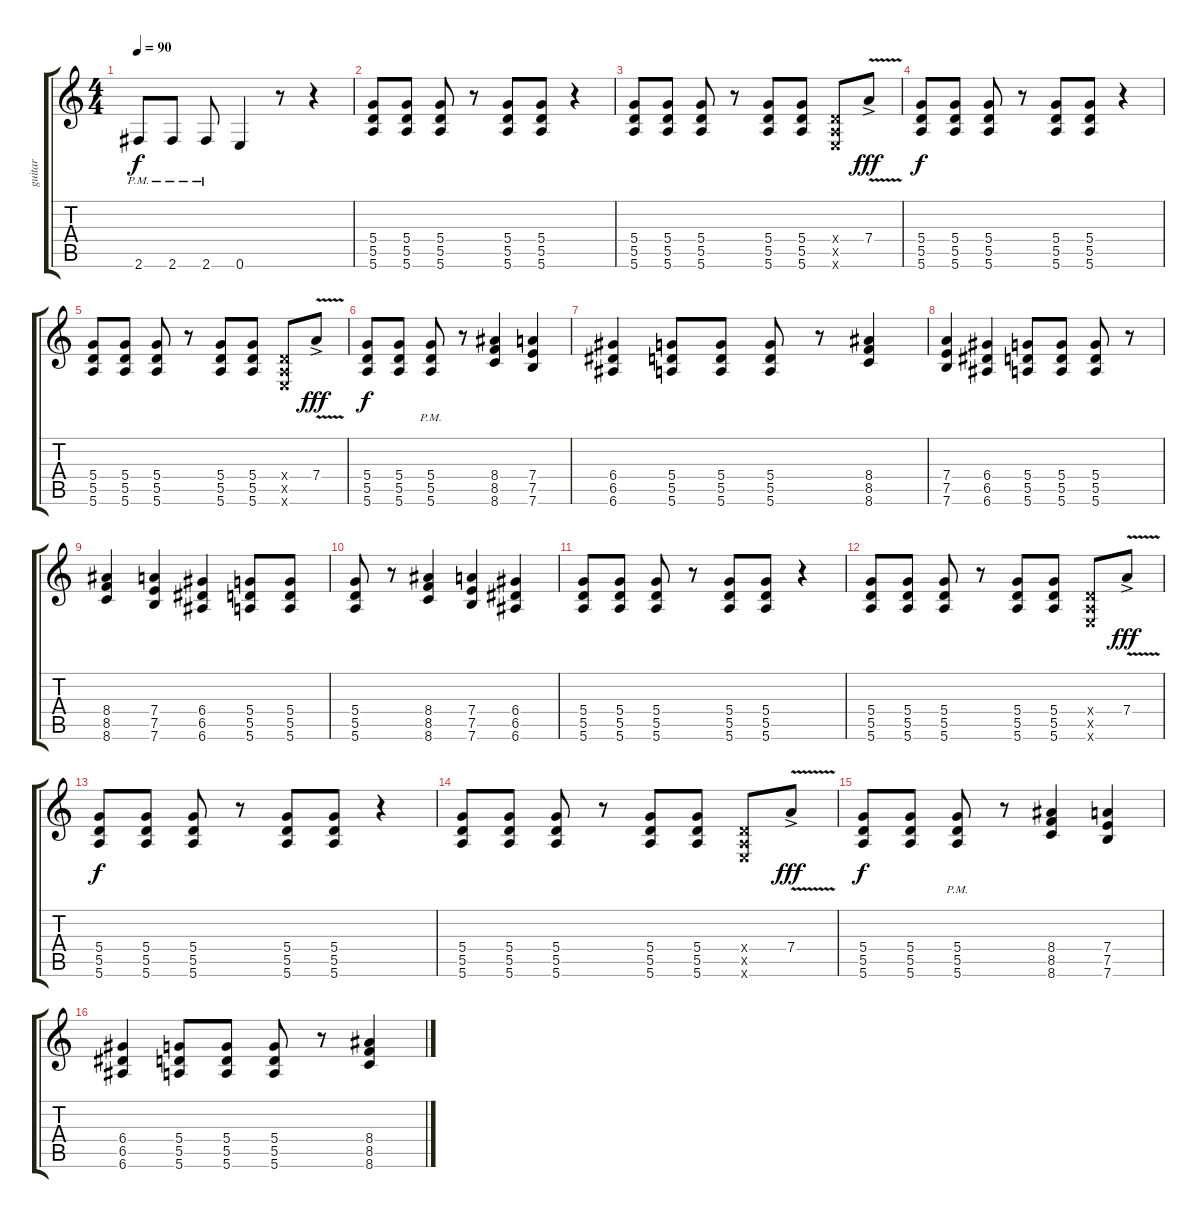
\track ("guitar" "guitar") {instrument overdrivenguitar}
\staff {score tabs}
\tuning (E4 B3 G3 D3 A2 E2) {hide}
\ts (4 4)
\tempo 90
\clef g2
\ks c
2.6{pm}.8{dy f} 2.6{pm}.8 2.6{pm}.8 0.6.4 r.8 r.4 |
(5.4 5.5 5.6).8 (5.4 5.5 5.6).8 (5.4 5.5 5.6).8 r.8 (5.4 5.5 5.6).8 (5.4 5.5 5.6).8 r.4 |
(5.4 5.5 5.6).8 (5.4 5.5 5.6).8 (5.4 5.5 5.6).8 r.8 (5.4 5.5 5.6).8 (5.4 5.5 5.6).8 (0.4{x} 0.5{x} 0.6{x}).8 7.4{v ac}.8{dy fff} |
(5.4 5.5 5.6).8{dy f} (5.4 5.5 5.6).8 (5.4 5.5 5.6).8 r.8 (5.4 5.5 5.6).8 (5.4 5.5 5.6).8 r.4 |
(5.4 5.5 5.6).8 (5.4 5.5 5.6).8 (5.4 5.5 5.6).8 r.8 (5.4 5.5 5.6).8 (5.4 5.5 5.6).8 (0.4{x} 0.5{x} 0.6{x}).8 7.4{v ac}.8{dy fff} |
(5.4 5.5 5.6).8{dy f} (5.4 5.5 5.6).8 (5.4{pm} 5.5{pm} 5.6{pm}).8 r.8 (8.4 8.5 8.6).4 (7.4 7.5 7.6).4 |
(6.4 6.5 6.6).4 (5.4 5.5 5.6).8 (5.4 5.5 5.6).8 (5.4 5.5 5.6).8 r.8 (8.4 8.5 8.6).4 |
(7.4 7.5 7.6).4 (6.4 6.5 6.6).4 (5.4 5.5 5.6).8 (5.4 5.5 5.6).8 (5.4 5.5 5.6).8 r.8 |
(8.4 8.5 8.6).4 (7.4 7.5 7.6).4 (6.4 6.5 6.6).4 (5.4 5.5 5.6).8 (5.4 5.5 5.6).8 |
(5.4 5.5 5.6).8 r.8 (8.4 8.5 8.6).4 (7.4 7.5 7.6).4 (6.4 6.5 6.6).4 |
(5.4 5.5 5.6).8 (5.4 5.5 5.6).8 (5.4 5.5 5.6).8 r.8 (5.4 5.5 5.6).8 (5.4 5.5 5.6).8 r.4 |
(5.4 5.5 5.6).8 (5.4 5.5 5.6).8 (5.4 5.5 5.6).8 r.8 (5.4 5.5 5.6).8 (5.4 5.5 5.6).8 (0.4{x} 0.5{x} 0.6{x}).8 7.4{v ac}.8{dy fff} |
(5.4 5.5 5.6).8{dy f} (5.4 5.5 5.6).8 (5.4 5.5 5.6).8 r.8 (5.4 5.5 5.6).8 (5.4 5.5 5.6).8 r.4 |
(5.4 5.5 5.6).8 (5.4 5.5 5.6).8 (5.4 5.5 5.6).8 r.8 (5.4 5.5 5.6).8 (5.4 5.5 5.6).8 (0.4{x} 0.5{x} 0.6{x}).8 7.4{v ac}.8{dy fff} |
(5.4 5.5 5.6).8{dy f} (5.4 5.5 5.6).8 (5.4{pm} 5.5{pm} 5.6{pm}).8 r.8 (8.4 8.5 8.6).4 (7.4 7.5 7.6).4 |
(6.4 6.5 6.6).4 (5.4 5.5 5.6).8 (5.4 5.5 5.6).8 (5.4 5.5 5.6).8 r.8 (8.4 8.5 8.6).4
